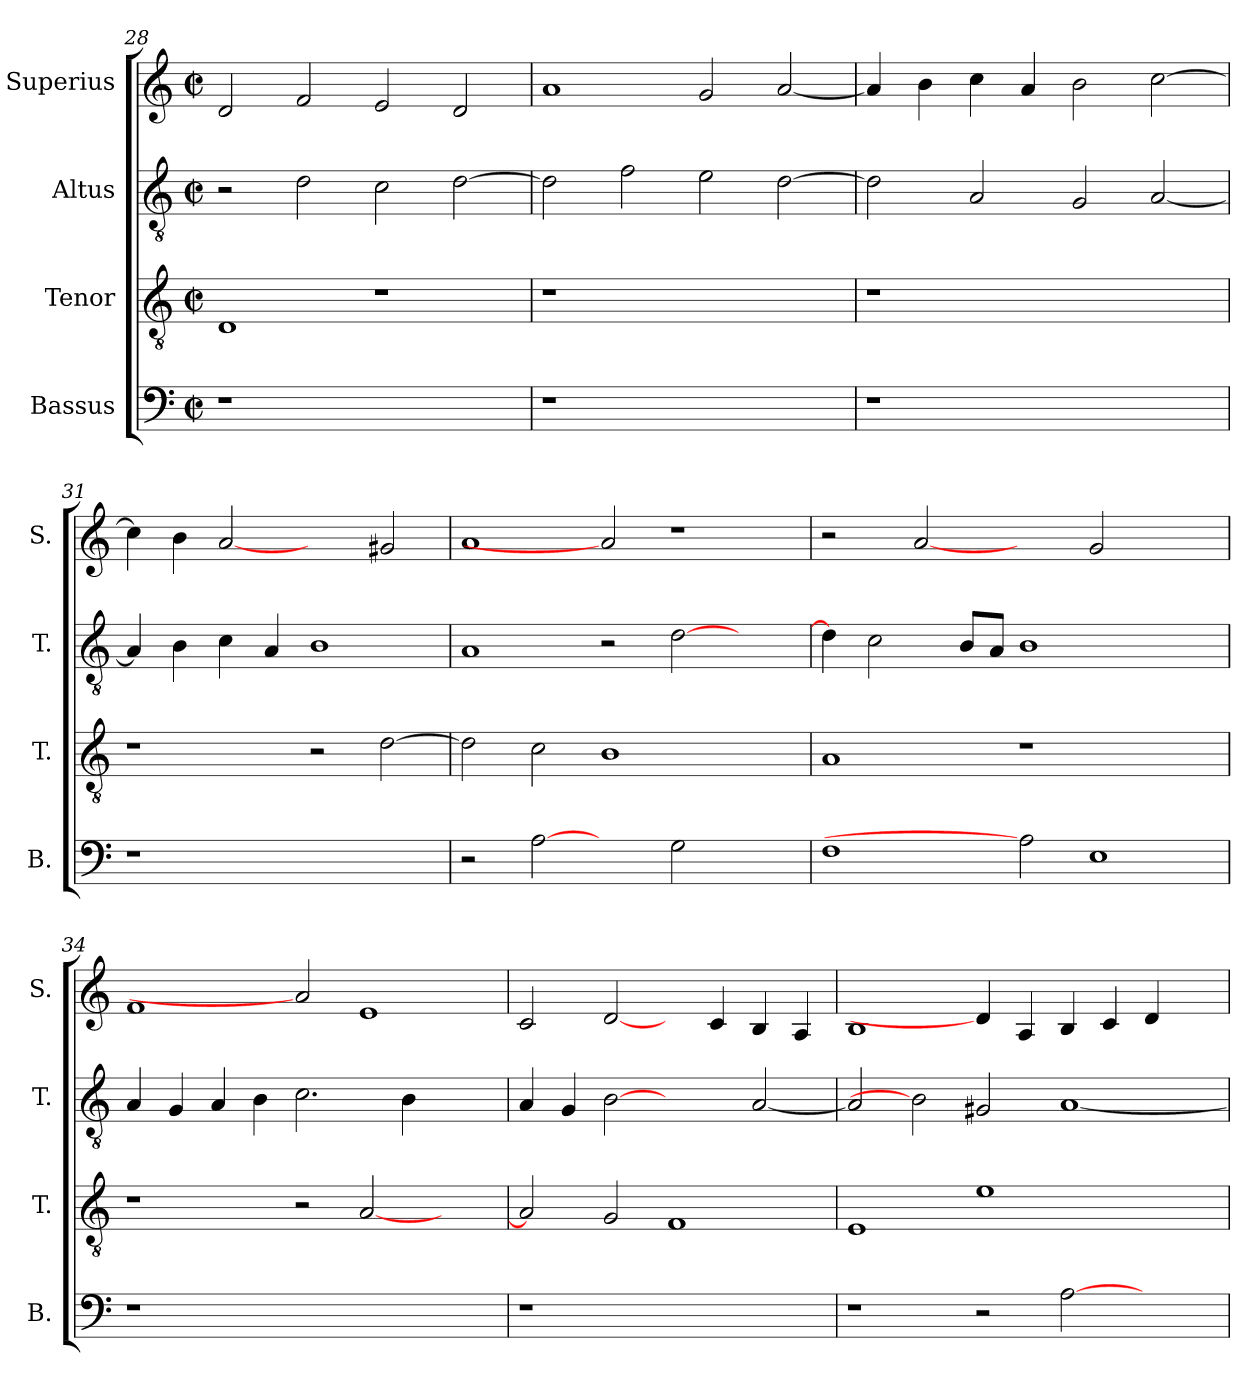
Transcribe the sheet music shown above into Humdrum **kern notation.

**kern	**kern	**kern	**kern
*part4	*part3	*part2	*part1
*staff4	*staff3	*staff2	*staff1
*I"Bassus	*I"Tenor	*I"Altus	*I"Superius
*I'B.	*I'T.	*I'T.	*I'S.
*clefF4	*clefGv2	*clefGv2	*clefG2
*	*ITrd7c12	*ITrd7c12	*
*k[]	*k[]	*k[]	*k[]
*C:	*C:	*C:	*C:
*M2/2	*M2/2	*M2/2	*M2/2
*met(c|)	*met(c|)	*met(c|)	*met(c|)
=28	=28	=28	=28
!LO:N:vis=1	!	!	!
1r	1DDi	2r	2di/
.	.	2Di\	2fi/
1ryy	1r	2Ci\	2ei/
.	.	[>2Di\	2di/
!!LO:PB:g=z
=29	=29	=29	=29
!LO:N:vis=1	!LO:N:vis=1	!	!
1r	1r	2Di\]	1ai
.	.	2Fi\	.
1ryy	1ryy	2Ei\	2gi/
.	.	[>2Di\	[<2ai/
=30	=30	=30	=30
!LO:N:vis=1	!LO:N:vis=1	!	!
1r	1r	2Di\]	4ai/]
.	.	.	4bi\
.	.	2AAi/	4cci\
.	.	.	4ai/
1ryy	1ryy	2GGi/	2bi\
.	.	[<2AAi/	[>2cci\
=31	=31	=31	=31
!LO:N:vis=1	!	!	!
1r	1r	4AAi/]	4cci\]
.	.	4BBi\	4bi\
.	.	4Ci\	[2ai
.	.	4AAi/	.
1ryy	2r	1BBi	2ryy
.	[>2Di\	.	2g#Xi/
=32	=32	=32	=32
2r	2Di\]	1AAi	1ai
[2Ai	2Ci\	.	.
2ryy	1BBi	2r	2ai]
2Gi\	.	[>2Di\	1r
2ryy	2ryy	2ryy	.
=33	=33	=33	=33
1Fi	1AAi	4Di\]	2r
.	.	2Ci\	.
.	.	.	[2ai
.	.	8BBi/L	.
.	.	8AAi/J	.
2Ai]	1r	1BBi	2ryy
1Ei	.	.	2gi/
.	2ryy	2ryy	2ryy
!!LO:LB:g=z
=34	=34	=34	=34
!LO:N:vis=1	!	!	!
1r	1r	4AAi/	1fi
.	.	4GGi/	.
.	.	4AAi/	.
.	.	4BBi\	.
1.ryy	2r	2.Ci\	2ai]
.	[<2AAi/	.	1ei
.	.	4BBi\	.
.	2ryy	2ryy	.
=35	=35	=35	=35
!LO:N:vis=1	!	!	!
1r	2AAi/]	4AAi/	2ci/
.	.	4GGi/	.
.	2GGi/	[2BBi	[2di/
1ryy	1FFi	2ryy	4ryy
.	.	.	4ci/
.	.	[<2AAi/	4Bi/
.	.	.	4Ai/
=36	=36	=36	=36
1r	1EEi	2AAi/]	1Bi
.	.	2BBi]	.
2r	1Ei	2GG#Xi/	4di/]
.	.	.	4Ai/
[>2Ai\	.	[<1AAi	4Bi/
.	.	.	4ci/
2ryy	2ryy	.	4di/
.	.	.	4ryy
=	=	=	=
*-	*-	*-	*-
